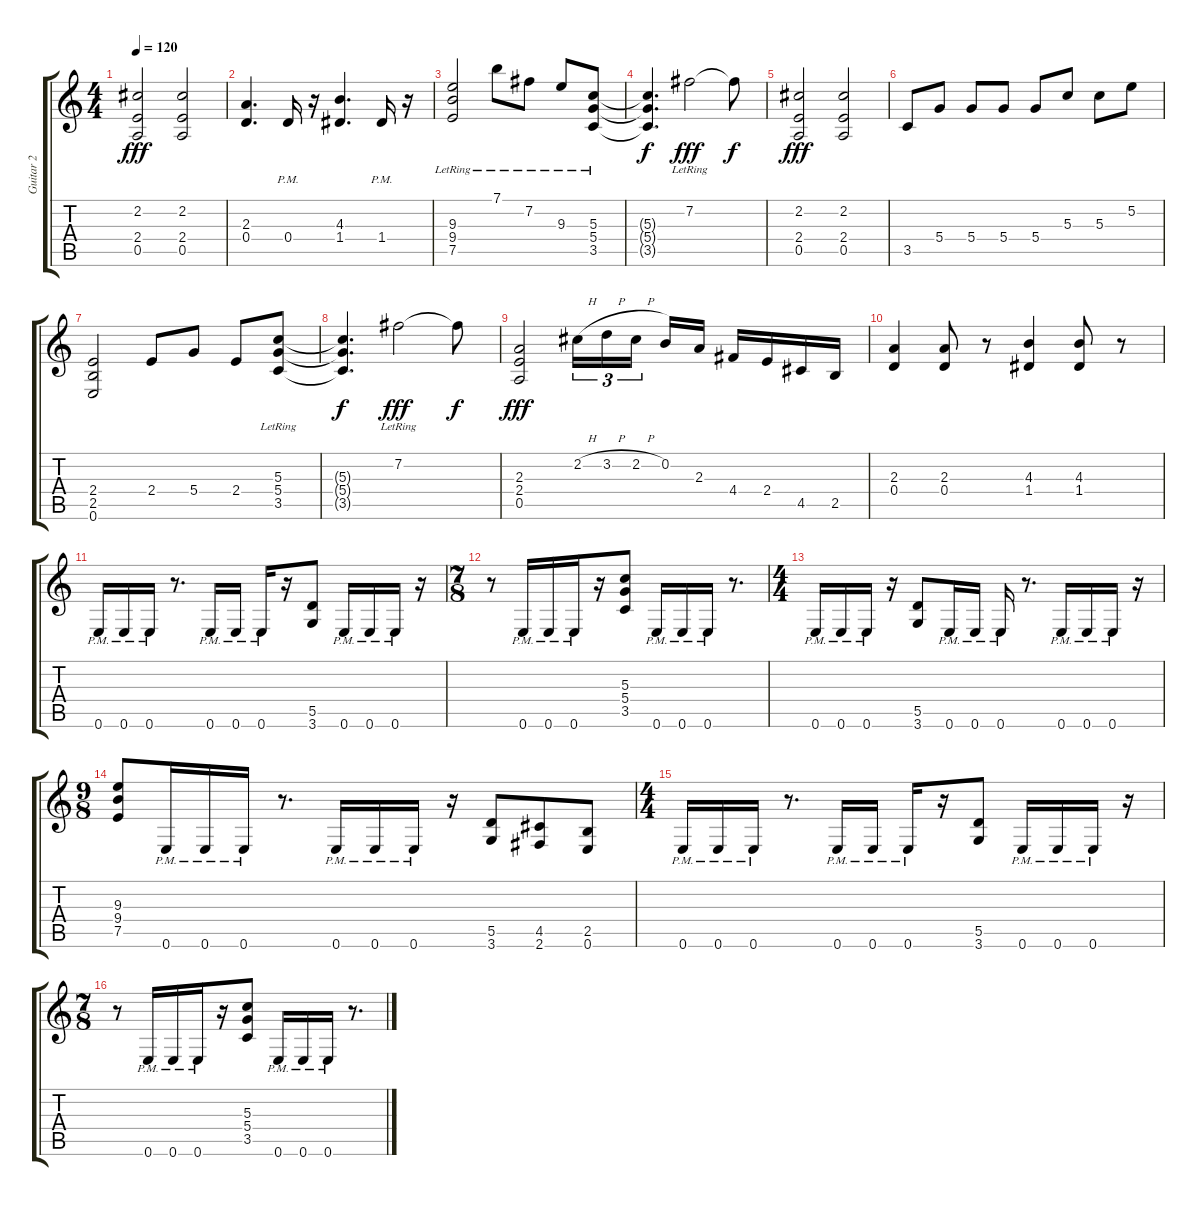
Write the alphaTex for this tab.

\track ("Guitar 2" "Guitar 2") {instrument distortionguitar}
\staff {score tabs}
\tuning (E4 B3 G3 D3 A2 E2) {hide}
\ts (4 4)
\tempo 120
\clef g2
\ks c
(2.2 2.4 0.5).2{dy fff} (2.2 2.4 0.5).2 |
(2.3 0.4).4{d} 0.4{pm}.16 r.16 (4.3 1.4).4{d} 1.4{pm}.16 r.16 |
(9.3{lr} 9.4{lr} 7.5{lr}).2 7.1{lr}.8 7.2{lr}.8 9.3{lr}.8 (5.3{lr} 5.4{lr} 3.5{lr}).8 |
(5.3{t} 5.4{t} 3.5{t}).4{d dy f} 7.2{lr}.2{dy fff} 7.2{t}.8{dy f} |
(2.2 2.4 0.5).2{dy fff} (2.2 2.4 0.5).2 |
3.5.8 5.4.8 5.4.8 5.4.8 5.4.8 5.3.8 5.3.8 5.2.8 |
(2.4 2.5 0.6).2 2.4.8 5.4.8 2.4.8 (5.3{lr} 5.4{lr} 3.5{lr}).8 |
(5.3{t} 5.4{t} 3.5{t}).4{d dy f} 7.2{lr}.2{dy fff} 7.2{t}.8{dy f} |
(2.3 2.4 0.5).2{dy fff} 2.2{h}.16{tu (3 2)} 3.2{h}.16{tu (3 2)} 2.2{h}.16{tu (3 2) beam splitsecondary} 0.2.16 2.3.16 4.4.16 2.4.16 4.5.16 2.5.16 |
(2.3 0.4).4 (2.3 0.4).8 r.8 (4.3 1.4).4 (4.3 1.4).8 r.8 |
0.6{pm}.16 0.6{pm}.16 0.6{pm}.16 r.8{d} 0.6{pm}.16 0.6{pm}.16 0.6{pm}.16 r.16 (5.5 3.6).8 0.6{pm}.16 0.6{pm}.16 0.6{pm}.16 r.16 |
\ts (7 8)
r.8 0.6{pm}.16 0.6{pm}.16 0.6{pm}.16 r.16 (5.3 5.4 3.5).8 0.6{pm}.16 0.6{pm}.16 0.6{pm}.16 r.8{d} |
\ts (4 4)
0.6{pm}.16 0.6{pm}.16 0.6{pm}.16 r.16 (5.5 3.6).8 0.6{pm}.16 0.6{pm}.16 0.6{pm}.16 r.8{d} 0.6{pm}.16 0.6{pm}.16 0.6{pm}.16 r.16 |
\ts (9 8)
(9.3 9.4 7.5).8 0.6{pm}.16 0.6{pm}.16 0.6{pm}.16 r.8{d} 0.6{pm}.16 0.6{pm}.16 0.6{pm}.16 r.16 (5.5 3.6).8 (4.5 2.6).8 (2.5 0.6).8 |
\ts (4 4)
0.6{pm}.16 0.6{pm}.16 0.6{pm}.16 r.8{d} 0.6{pm}.16 0.6{pm}.16 0.6{pm}.16 r.16 (5.5 3.6).8 0.6{pm}.16 0.6{pm}.16 0.6{pm}.16 r.16 |
\ts (7 8)
r.8 0.6{pm}.16 0.6{pm}.16 0.6{pm}.16 r.16 (5.3 5.4 3.5).8 0.6{pm}.16 0.6{pm}.16 0.6{pm}.16 r.8{d}
